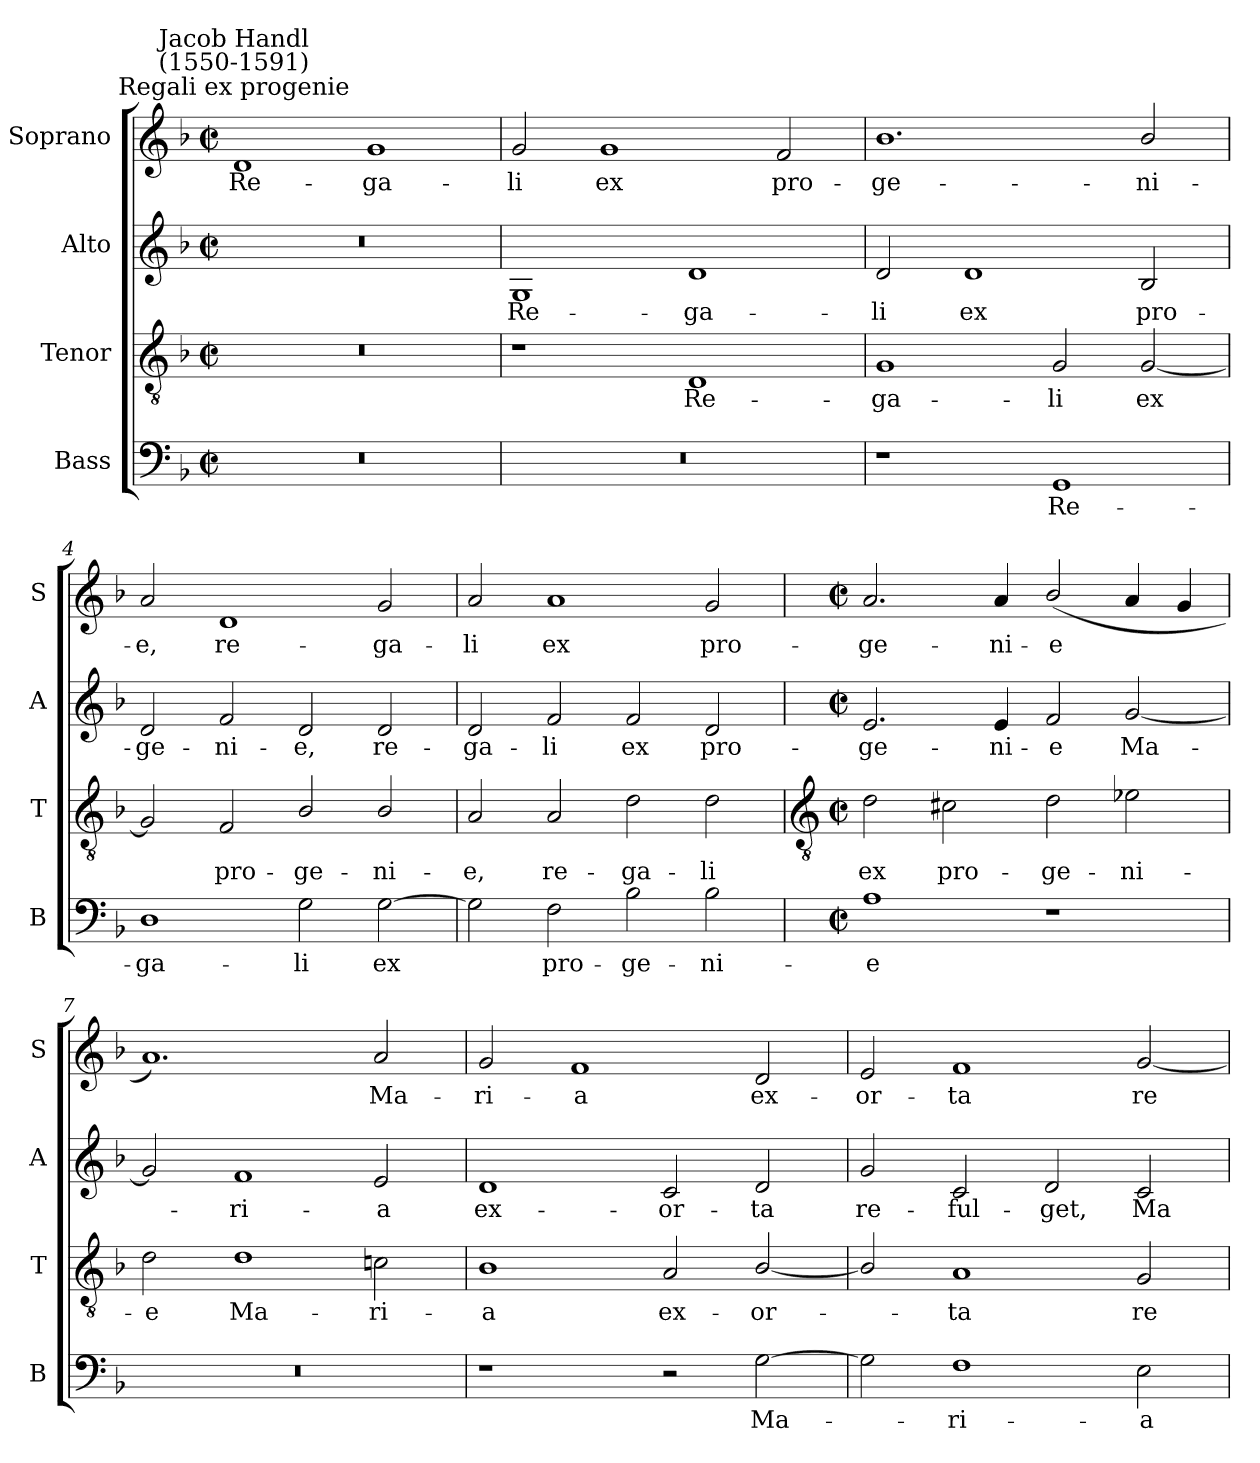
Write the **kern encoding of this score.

**kern	**text	**kern	**text	**kern	**text	**kern	**text
*part4	*part4	*part3	*part3	*part2	*part2	*part1	*part1
*staff4	*staff4	*staff3	*staff3	*staff2	*staff2	*staff1	*staff1
*I"Bass	*	*I"Tenor	*	*I"Alto	*	*I"Soprano	*
*I'B	*	*I'T	*	*I'A	*	*I'S	*
*clefF4	*	*clefGv2	*	*clefG2	*	*clefG2	*
*k[b-]	*	*k[b-]	*	*k[b-]	*	*k[b-]	*
*F:	*	*F:	*	*F:	*	*F:	*
*M4/2	*	*M4/2	*	*M4/2	*	*M4/2	*
*met(c|)	*	*met(c|)	*	*met(c|)	*	*met(c|)	*
=1	=1	=1	=1	=1	=1	=1	=1
!	!	!	!	!	!	!LO:TX:a:cj:t=Regali ex progenie	!
!	!	!	!	!	!	!LO:TX:a:cj:t=Jacob Handl\n(1550-1591)	!
!	!	!	!	!	!	!	!LO:LY:b
0r	.	0r	.	0r	.	1d	Re-
!	!	!	!	!	!	!	!LO:LY:b
.	.	.	.	.	.	1g	-ga-
=2	=2	=2	=2	=2	=2	=2	=2
!	!	!	!	!	!LO:LY:b	!	!LO:LY:b
0r	.	1r	.	1G	Re-	2g	-li
!	!	!	!	!	!	!	!LO:LY:b
.	.	.	.	.	.	1g	ex
!	!	!	!LO:LY:b	!	!LO:LY:b	!	!
.	.	1D	Re-	1d	-ga-	.	.
!	!	!	!	!	!	!	!LO:LY:b
.	.	.	.	.	.	2f	pro-
=3	=3	=3	=3	=3	=3	=3	=3
!	!	!	!LO:LY:b	!	!LO:LY:b	!	!LO:LY:b
1r	.	1G	-ga-	2d	-li	1.b-	-ge-
!	!	!	!	!	!LO:LY:b	!	!
.	.	.	.	1d	ex	.	.
!	!LO:LY:b	!	!LO:LY:b	!	!	!	!
1GG	Re-	2G	-li	.	.	.	.
!	!	!	!LO:LY:b	!	!LO:LY:b	!	!LO:LY:b
.	.	[2G	ex	2B-	pro-	2b-/	-ni-
=4	=4	=4	=4	=4	=4	=4	=4
!	!LO:LY:b	!	!	!	!LO:LY:b	!	!LO:LY:b
1D	-ga-	2G]	.	2d	-ge-	2a	-e,
!	!	!	!LO:LY:b	!	!LO:LY:b	!	!LO:LY:b
.	.	2F	pro-	2f	-ni-	1d	re-
!	!LO:LY:b	!	!LO:LY:b	!	!LO:LY:b	!	!
2G	-li	2B-/	-ge-	2d	-e,	.	.
!	!LO:LY:b	!	!LO:LY:b	!	!LO:LY:b	!	!LO:LY:b
[2G	ex	2B-/	-ni-	2d	re-	2g	-ga-
=5	=5	=5	=5	=5	=5	=5	=5
!	!	!	!LO:LY:b	!	!LO:LY:b	!	!LO:LY:b
2G]	.	2A	-e,	2d	-ga-	2a	-li
!	!LO:LY:b	!	!LO:LY:b	!	!LO:LY:b	!	!LO:LY:b
2F	pro-	2A	re-	2f	-li	1a	ex
!	!LO:LY:b	!	!LO:LY:b	!	!LO:LY:b	!	!
2B-	-ge-	2d	-ga-	2f	ex	.	.
!	!LO:LY:b	!	!LO:LY:b	!	!LO:LY:b	!	!LO:LY:b
2B-	-ni-	2d	-li	2d	pro-	2g	pro-
!!LO:LB:g=z
=6	=6	=6	=6	=6	=6	=6	=6
*	*	*clefGv2	*	*	*	*	*
*M4/2	*	*M4/2	*	*M4/2	*	*M4/2	*
*met(c|)	*	*met(c|)	*	*met(c|)	*	*met(c|)	*
!	!LO:LY:b	!	!LO:LY:b	!	!LO:LY:b	!	!LO:LY:b
1A	-e	2d	ex	2.e	-ge-	2.a	-ge-
!	!	!	!LO:LY:b	!	!	!	!
.	.	2c#X	pro-	.	.	.	.
!	!	!	!	!	!LO:LY:b	!	!LO:LY:b
.	.	.	.	4e	-ni-	4a	-ni-
!	!	!	!LO:LY:b	!	!LO:LY:b	!	!LO:LY:b
1r	.	2d	-ge-	2f	-e	(<2b-/	-e
!	!	!	!LO:LY:b	!	!LO:LY:b	!	!
.	.	2e-X	-ni-	[2g	Ma-	4a	.
.	.	.	.	.	.	4g	.
=7	=7	=7	=7	=7	=7	=7	=7
!	!	!	!LO:LY:b	!	!	!	!
0r	.	2d	-e	2g]	.	1.a)	.
!	!	!	!LO:LY:b	!	!LO:LY:b	!	!
.	.	1d	Ma-	1f	ri-	.	.
!	!	!	!LO:LY:b	!	!LO:LY:b	!	!LO:LY:b
.	.	2cn	-ri-	2e	-a	2a	Ma-
=8	=8	=8	=8	=8	=8	=8	=8
!	!	!	!LO:LY:b	!	!LO:LY:b	!	!LO:LY:b
1r	.	1B-	-a	1d	ex-	2g	-ri-
!	!	!	!	!	!	!	!LO:LY:b
.	.	.	.	.	.	1f	-a
!	!	!	!LO:LY:b	!	!LO:LY:b	!	!
2r	.	2A	ex-	2c	-or-	.	.
!	!LO:LY:b	!	!LO:LY:b	!	!LO:LY:b	!	!LO:LY:b
[2G	Ma-	[2B-/	-or-	2d	-ta	2d	ex-
=9	=9	=9	=9	=9	=9	=9	=9
!	!	!	!	!	!LO:LY:b	!	!LO:LY:b
2G]	.	2B-/]	.	2g	re-	2e	-or-
!	!LO:LY:b	!	!LO:LY:b	!	!LO:LY:b	!	!LO:LY:b
1F	ri-	1A	ta	2c	-ful-	1f	-ta
!	!	!	!	!	!LO:LY:b	!	!
.	.	.	.	2d	-get,	.	.
!	!LO:LY:b	!	!LO:LY:b	!	!LO:LY:b	!	!LO:LY:b
2E	-a	2G	re-	2c	Ma-	[2g	re-
=	=	=	=	=	=	=	=
*-	*-	*-	*-	*-	*-	*-	*-
